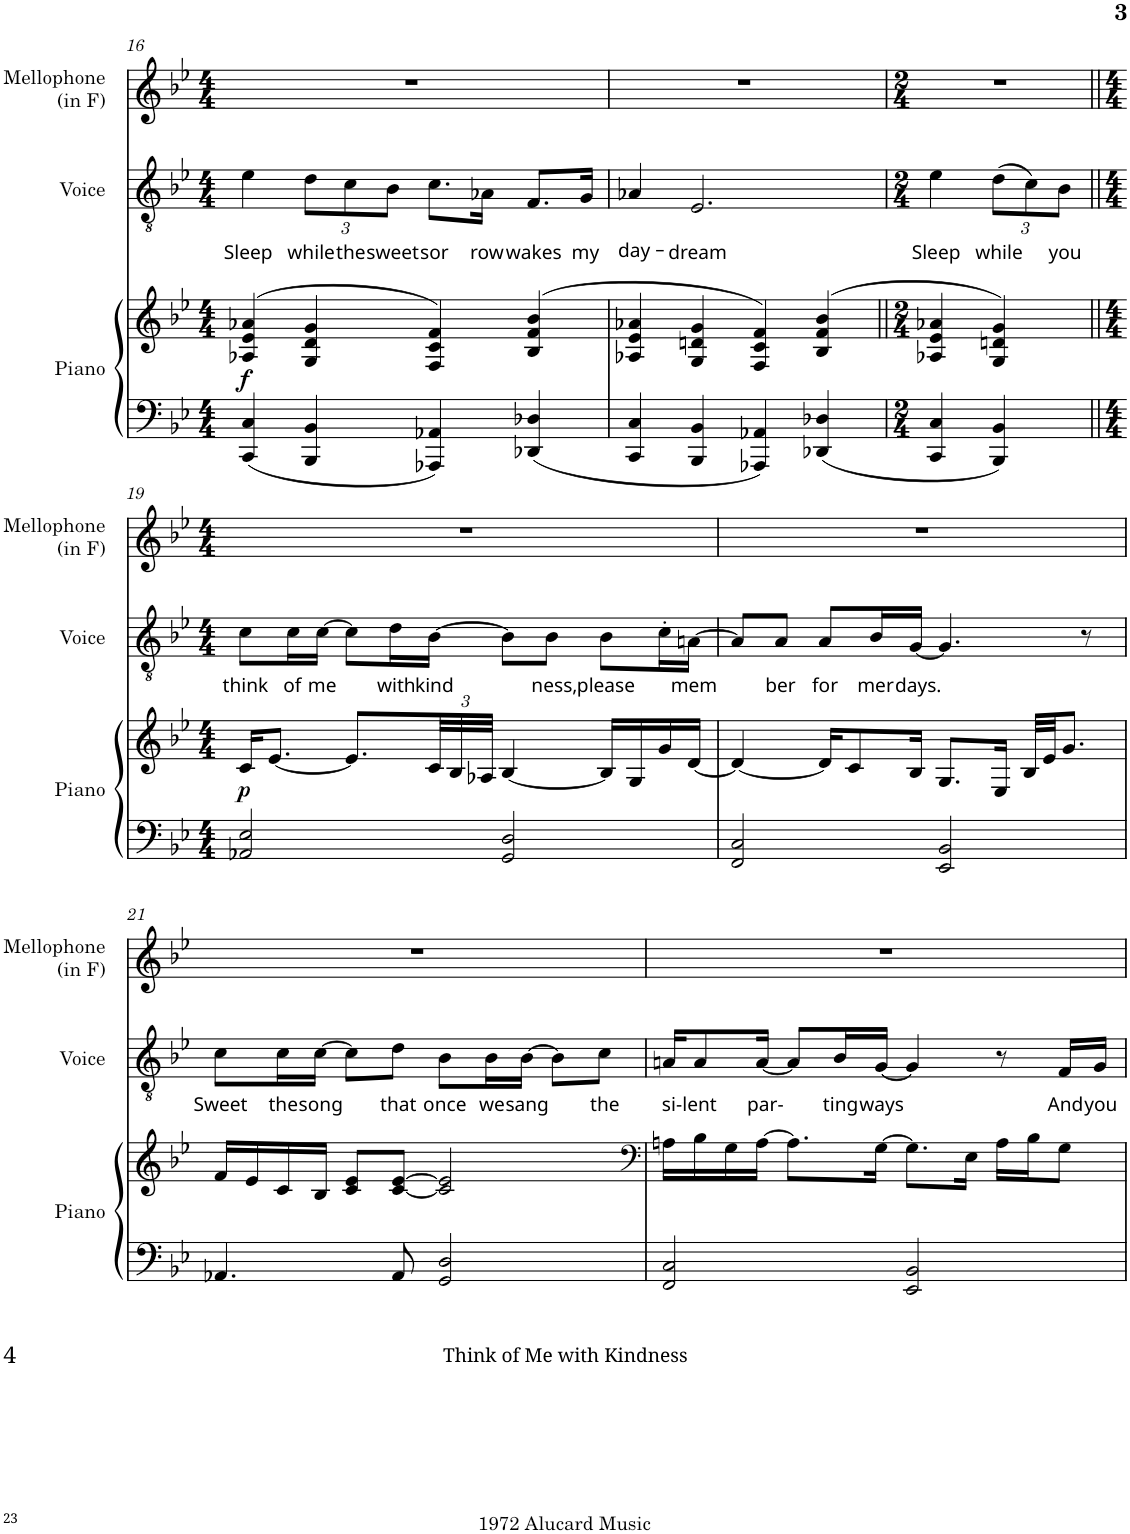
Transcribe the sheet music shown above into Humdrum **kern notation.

**kern	**kern	**dynam	**kern	**text	**kern
*part3	*part3	*part3	*part2	*part2	*part1
*staff4	*staff3	*staff3/4	*staff2	*staff2	*staff1
*I"Piano	*	*	*I"Voice	*	*I"Mellophone (in F)
*I'Piano	*	*	*I'Voice	*	*I'Mellophone (in F)
!!LO:PB:g=z
*clefF4	*clefG2	*	*clefGv2	*	*clefG2
*k[b-e-]	*k[b-e-]	*	*k[b-e-]	*	*k[b-e-]
*M4/4	*M4/4	*	*M4/4	*	*M4/4
=16	=16	=16	=16	=16	=16
!	!	!LO:DY:b	!	!LO:LY:b	!
4CC/ 4C/	(>4A-X/ 4e-/ 4a-X/	f	4e-\	Sleep	1r
*	*	*	*Xbrackettup	*	*
!	!	!	!	!LO:LY:b	!
4BBB-/ 4BB-/	4G/ 4d/ 4g/	.	12d\L	while	.
!	!	!	!	!LO:LY:b	!
.	.	.	12c\	the	.
!	!	!	!	!LO:LY:b	!
.	.	.	12B-\J	sweet	.
!	!	!	!	!LO:LY:b	!
4AAA-X/ 4AA-X/	4F/ 4c/ 4f/)	.	8.c\L	sor	.
!	!	!	!	!LO:LY:b	!
.	.	.	16A-X\Jk	row	.
!	!	!	!	!LO:LY:b	!
4DD-X/ 4D-X/	(>4B-/ 4f/ 4b-/	.	8.F/L	wakes	.
!	!	!	!	!LO:LY:b	!
.	.	.	16G/Jk	my	.
=17	=17	=17	=17	=17	=17
!	!	!	!	!LO:LY:b	!
4CC/ 4C/	4A-X/ 4e-/ 4a-X/	.	4A-X/	day-	1r
!	!	!	!	!LO:LY:b	!
4BBB-/ 4BB-/	4G/ 4dn/ 4g/	.	2.E-/	-dream	.
4AAA-X/ 4AA-X/	4F/ 4c/ 4f/)	.	.	.	.
4DD-X/ 4D-X/	(>4B-/ 4f/ 4b-/	.	.	.	.
=18	=18	=18	=18	=18	=18
*M2/4	*M2/4	*	*M2/4	*	*M2/4
!	!	!	!	!LO:LY:b	!
4CC/ 4C/	4A-X/ 4e-/ 4a-X/	.	4e-\	Sleep	2r
!	!	!	!	!LO:LY:b	!
4BBB-/ 4BB-/	4G/ 4dn/ 4g/)	.	(>12d\L	while	.
.	.	.	12c\)	.	.
!	!	!	!	!LO:LY:b	!
.	.	.	12B-\J	you	.
!!LO:LB:g=z
=19||	=19||	=19||	=19||	=19||	=19||
*M4/4	*M4/4	*	*M4/4	*	*M4/4
!	!	!LO:DY:b	!	!LO:LY:b	!
2AA-X/ 2E-/	16c/KL	p	8c\L	think	1r
.	[<8.e-/J	.	.	.	.
!	!	!	!	!LO:LY:b	!
.	.	.	16c\L	of	.
!	!	!	!	!LO:LY:b	!
.	.	.	[>16c\JJ	me	.
.	8.e-/L]	.	8c\L]	.	.
!	!	!	!	!LO:LY:b	!
.	.	.	16d\L	with	.
*	*Xbrackettup	*	*	*	*
!	!	!	!	!LO:LY:b	!
.	48c/LL	.	[>16B-\JJ	kind	.
.	48B-/	.	.	.	.
.	48A-X/JJJ	.	.	.	.
2GG/ 2D/	[<4B-/	.	8B-\L]	.	.
!	!	!	!	!LO:LY:b	!
.	.	.	8B-\J	ness,	.
!	!	!	!	!LO:LY:b	!
.	16B-/LL]	.	8B-\L	please	.
.	16G/	.	.	.	.
.	16g/	.	16c'\L	.	.
!	!	!	!	!LO:LY:b	!
.	[<16d/JJ	.	[>16An\JJ	mem	.
=20	=20	=20	=20	=20	=20
2FF/ 2C/	4d/_	.	8A/L]	.	1r
!	!	!	!	!LO:LY:b	!
.	.	.	8A/J	ber	.
!	!	!	!	!LO:LY:b	!
.	16d/KL]	.	8A/L	for	.
.	8c/	.	.	.	.
!	!	!	!	!LO:LY:b	!
.	.	.	16B-/L	mer	.
!	!	!	!	!LO:LY:b	!
.	16B-/Jk	.	[<16G/JJ	days.	.
2EE-/ 2BB-/	8.G/L	.	4.G/]	.	.
.	16E-/Jk	.	.	.	.
.	32B-/LLL	.	.	.	.
.	32e-/JJ	.	.	.	.
.	8.g/J	.	.	.	.
.	.	.	8r	.	.
!!LO:LB:g=z
=21	=21	=21	=21	=21	=21
!	!	!	!	!LO:LY:b	!
4.AA-X/	16f/LL	.	8c\L	Sweet	1r
.	16e-/	.	.	.	.
!	!	!	!	!LO:LY:b	!
.	16c/	.	16c\L	the	.
!	!	!	!	!LO:LY:b	!
.	16B-/JJ	.	[>16c\JJ	song	.
.	8c/ 8e-/L	.	8c\L]	.	.
!	!	!	!	!LO:LY:b	!
8AA-/	[<8c/ [>8e-/J	.	8d\J	that	.
!	!	!	!	!LO:LY:b	!
2GG/ 2D/	2c/] 2e-/]	.	8B-\L	once	.
!	!	!	!	!LO:LY:b	!
.	.	.	16B-\L	we	.
!	!	!	!	!LO:LY:b	!
.	.	.	[>16B-\JJ	sang	.
.	.	.	8B-\L]	.	.
!	!	!	!	!LO:LY:b	!
.	.	.	8c\J	the	.
=22	=22	=22	=22	=22	=22
*	*clefF4	*	*	*	*
!	!	!	!	!LO:LY:b	!
2FF/ 2C/	16An\LL	.	16An/KL	si-	1r
!	!	!	!	!LO:LY:b	!
.	16B-\	.	8A/	lent	.
.	16G\	.	.	.	.
!	!	!	!	!LO:LY:b	!
.	[>16A\JJ	.	[<16A/Jk	par-	.
.	8.A\L]	.	8A/L]	.	.
!	!	!	!	!LO:LY:b	!
.	.	.	16B-/L	ting	.
!	!	!	!	!LO:LY:b	!
.	[>16G\Jk	.	[<16G/JJ	ways	.
2EE-/ 2BB-/	8.G\L]	.	4G/]	.	.
.	16E-\Jk	.	.	.	.
.	16A\LL	.	8r	.	.
.	16B-\J	.	.	.	.
!	!	!	!	!LO:LY:b	!
.	8G\J	.	16F/LL	And	.
!	!	!	!	!LO:LY:b	!
.	.	.	16G/JJ	you	.
=	=	=	=	=	=
*-	*-	*-	*-	*-	*-
